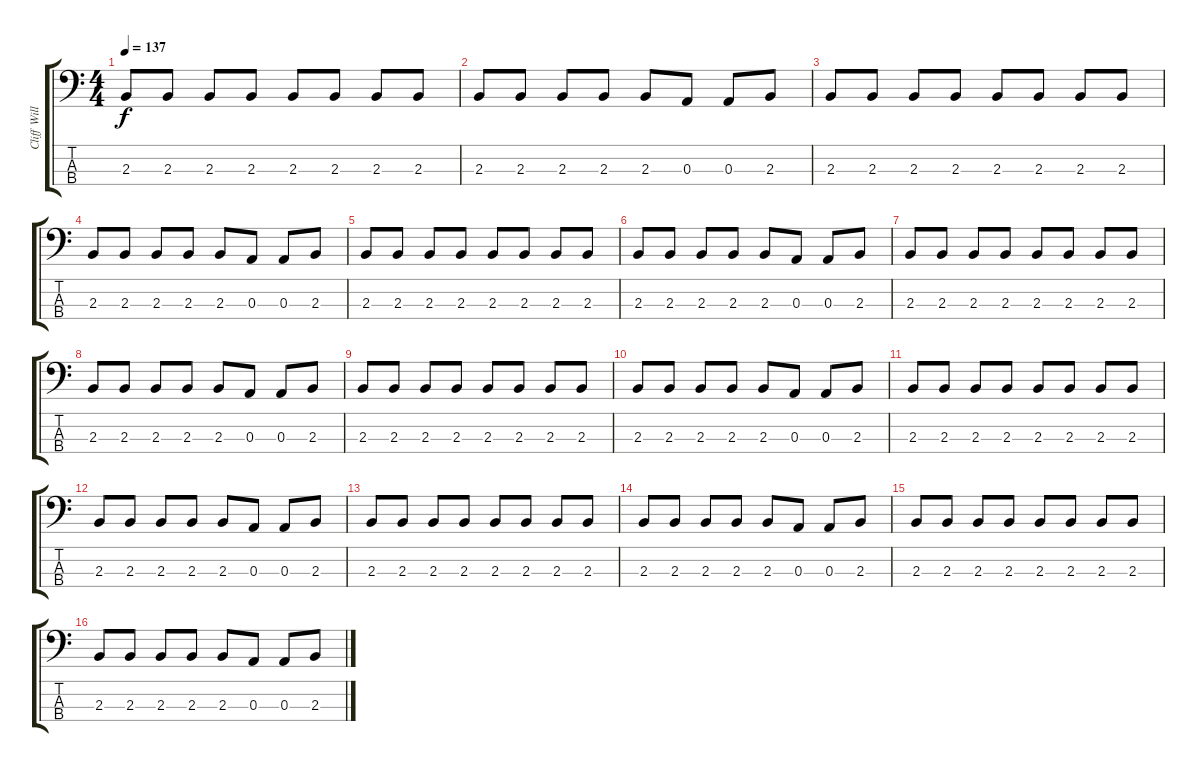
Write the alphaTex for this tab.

\track ("Cliff Williams" "Cliff Will") {instrument electricbasspick}
\staff {score tabs}
\tuning (G2 D2 A1 E1) {hide}
\ts (4 4)
\tempo 137
\clef f4
\ks c
2.3.8{dy f} 2.3.8 2.3.8 2.3.8 2.3.8 2.3.8 2.3.8 2.3.8 |
2.3.8 2.3.8 2.3.8 2.3.8 2.3.8 0.3.8 0.3.8 2.3.8 |
2.3.8 2.3.8 2.3.8 2.3.8 2.3.8 2.3.8 2.3.8 2.3.8 |
2.3.8 2.3.8 2.3.8 2.3.8 2.3.8 0.3.8 0.3.8 2.3.8 |
2.3.8 2.3.8 2.3.8 2.3.8 2.3.8 2.3.8 2.3.8 2.3.8 |
2.3.8 2.3.8 2.3.8 2.3.8 2.3.8 0.3.8 0.3.8 2.3.8 |
2.3.8 2.3.8 2.3.8 2.3.8 2.3.8 2.3.8 2.3.8 2.3.8 |
2.3.8 2.3.8 2.3.8 2.3.8 2.3.8 0.3.8 0.3.8 2.3.8 |
2.3.8 2.3.8 2.3.8 2.3.8 2.3.8 2.3.8 2.3.8 2.3.8 |
2.3.8 2.3.8 2.3.8 2.3.8 2.3.8 0.3.8 0.3.8 2.3.8 |
2.3.8 2.3.8 2.3.8 2.3.8 2.3.8 2.3.8 2.3.8 2.3.8 |
2.3.8 2.3.8 2.3.8 2.3.8 2.3.8 0.3.8 0.3.8 2.3.8 |
2.3.8 2.3.8 2.3.8 2.3.8 2.3.8 2.3.8 2.3.8 2.3.8 |
2.3.8 2.3.8 2.3.8 2.3.8 2.3.8 0.3.8 0.3.8 2.3.8 |
2.3.8 2.3.8 2.3.8 2.3.8 2.3.8 2.3.8 2.3.8 2.3.8 |
2.3.8 2.3.8 2.3.8 2.3.8 2.3.8 0.3.8 0.3.8 2.3.8
